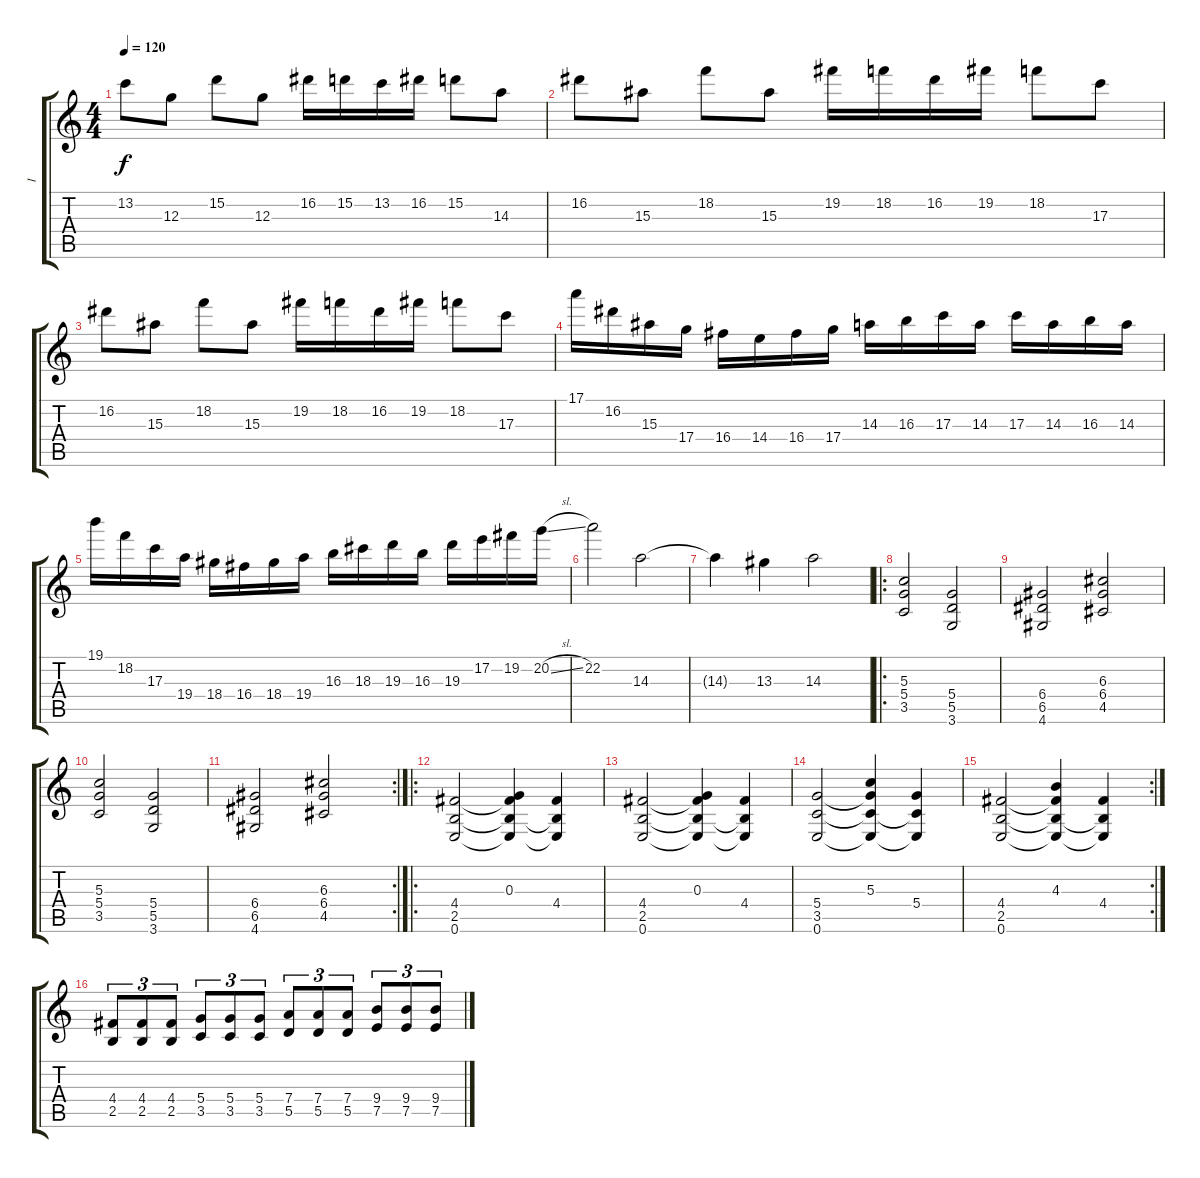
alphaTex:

\track ("I" "I") {instrument distortionguitar}
\staff {score tabs}
\tuning (E4 B3 G3 D3 A2 E2) {hide}
\ts (4 4)
\tempo 120
\clef g2
\ks c
13.2.8{dy f} 12.3.8 15.2.8 12.3.8 16.2.16 15.2.16 13.2.16 16.2.16 15.2.8 14.3.8 |
16.2.8 15.3.8 18.2.8 15.3.8 19.2.16 18.2.16 16.2.16 19.2.16 18.2.8 17.3.8 |
16.2.8 15.3.8 18.2.8 15.3.8 19.2.16 18.2.16 16.2.16 19.2.16 18.2.8 17.3.8 |
17.1.16 16.2.16 15.3.16 17.4.16 16.4.16 14.4.16 16.4.16 17.4.16 14.3.16 16.3.16 17.3.16 14.3.16 17.3.16 14.3.16 16.3.16 14.3.16 |
19.1.16 18.2.16 17.3.16 19.4.16 18.4.16 16.4.16 18.4.16 19.4.16 16.3.16 18.3.16 19.3.16 16.3.16 19.3.16 17.2.16 19.2.16 20.2{sl}.16 |
22.2.2 14.3.2 |
14.3{t}.4 13.3.4 14.3.2 |
\ro
(5.3 5.4 3.5).2 (5.4 5.5 3.6).2 |
(6.4 6.5 4.6).2 (6.3 6.4 4.5).2 |
(5.3 5.4 3.5).2 (5.4 5.5 3.6).2 |
\rc 2
(6.4 6.5 4.6).2 (6.3 6.4 4.5).2 |
\ro
(4.4 2.5 0.6).2 (0.3 4.4{t} 2.5{t} 0.6{t}).4 (4.4 2.5{t} 0.6{t}).4 |
(4.4 2.5 0.6).2 (0.3 4.4{t} 2.5{t} 0.6{t}).4 (4.4 2.5{t} 0.6{t}).4 |
(5.4 3.5 0.6).2 (5.3 5.4{t} 3.5{t} 0.6{t}).4 (5.4 3.5{t} 0.6{t}).4 |
\rc 2
(4.4 2.5 0.6).2 (4.3 4.4{t} 2.5{t} 0.6{t}).4 (4.4 2.5{t} 0.6{t}).4 |
(4.4 2.5).8{tu (3 2)} (4.4 2.5).8{tu (3 2)} (4.4 2.5).8{tu (3 2)} (5.4 3.5).8{tu (3 2)} (5.4 3.5).8{tu (3 2)} (5.4 3.5).8{tu (3 2)} (7.4 5.5).8{tu (3 2)} (7.4 5.5).8{tu (3 2)} (7.4 5.5).8{tu (3 2)} (9.4 7.5).8{tu (3 2)} (9.4 7.5).8{tu (3 2)} (9.4 7.5).8{tu (3 2)}
